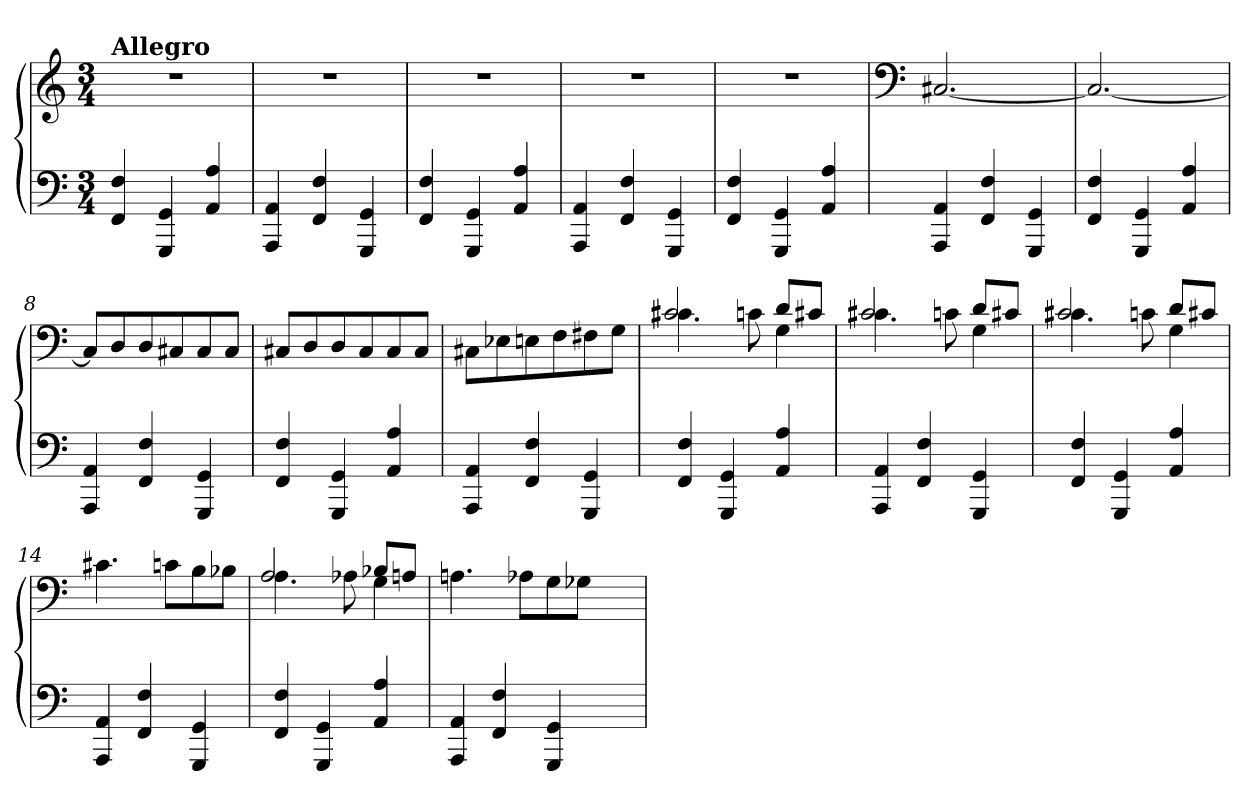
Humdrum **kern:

**kern	**kern
*part1	*part1
*staff2	*staff1
*clefF4	*clefG2
*k[]	*k[]
*M3/4	*M3/4
=1	=1
!	!LO:TX:a:B:t=Allegro
4FF/ 4F/	2.r
4GGG/ 4GG/	.
4AA/ 4A/	.
=2	=2
4AAA/ 4AA/	2.r
4FF/ 4F/	.
4GGG/ 4GG/	.
=3	=3
4FF/ 4F/	2.r
4GGG/ 4GG/	.
4AA/ 4A/	.
=4	=4
4AAA/ 4AA/	2.r
4FF/ 4F/	.
4GGG/ 4GG/	.
=5	=5
4FF/ 4F/	2.r
4GGG/ 4GG/	.
4AA/ 4A/	.
=6	=6
*	*clefF4
4AAA/ 4AA/	[2.C#X/
4FF/ 4F/	.
4GGG/ 4GG/	.
=7	=7
4FF/ 4F/	2.C#/_
4GGG/ 4GG/	.
4AA/ 4A/	.
=8	=8
4AAA/ 4AA/	8C#/L]
.	8D/
4FF/ 4F/	8D/
.	8C#X/
4GGG/ 4GG/	8C#/
.	8C#/J
!!LO:LB:g=z
=9	=9
4FF/ 4F/	8C#X/L
.	8D/
4GGG/ 4GG/	8D/
.	8C#/
4AA/ 4A/	8C#/
.	8C#/J
=10	=10
4AAA/ 4AA/	8C#X\L
.	8E-X\
4FF/ 4F/	8En\
.	8F\
4GGG/ 4GG/	8F#X\
.	8G\J
=11	=11
*	*^
4FF/ 4F/	4.c#X\	2c#/
4GGG/ 4GG/	.	.
.	8cn\	.
4AA/ 4A/	4G\	8d/L
.	.	8c#X/J
=12	=12	=12
4AAA/ 4AA/	4.c#X\	2c#/
4FF/ 4F/	.	.
.	8cn\	.
4GGG/ 4GG/	4G\	8d/L
.	.	8c#X/J
!!LO:LB:g=z	!!
=13	=13	=13
4FF/ 4F/	4.c#X\	2c#/
4GGG/ 4GG/	.	.
.	8cn\	.
4AA/ 4A/	4G\	8d/L
.	.	8c#X/J
*	*v	*v
=14	=14
4AAA/ 4AA/	4.c#X\
4FF/ 4F/	.
.	8cn\L
4GGG/ 4GG/	8B\
.	8B-X\J
=15	=15
*	*^
4FF/ 4F/	4.A\	2A/
4GGG/ 4GG/	.	.
.	8A-X\	.
4AA/ 4A/	4G\	8B-X/L
.	.	8An/J
*	*v	*v
=16	=16
4AAA/ 4AA/	4.An\
4FF/ 4F/	.
.	8A-X\L
4GGG/ 4GG/	8G\
.	8G-X\J
4AA/yy	4ryy
=	=
*-	*-
